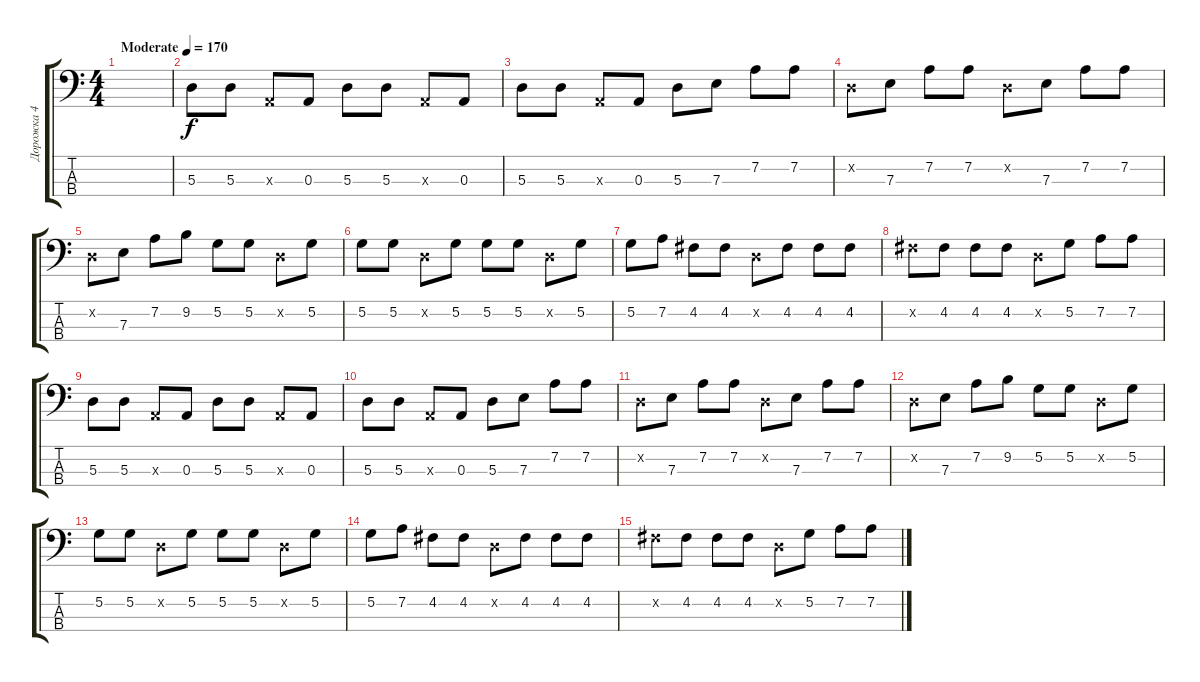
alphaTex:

\track ("Дорожка 4" "Дорожка 4") {instrument electricbassfinger}
\staff {score tabs}
\tuning (G2 D2 A1 E1) {hide}
\ts (4 4)
\tempo (170 "Moderate")
\clef f4
\ks c
|
5.3.8 5.3.8 0.3{x}.8 0.3.8 5.3.8 5.3.8 0.3{x}.8 0.3.8 |
5.3.8 5.3.8 0.3{x}.8 0.3.8 5.3.8 7.3.8 7.2.8 7.2.8 |
0.2{x}.8 7.3.8 7.2.8 7.2.8 0.2{x}.8 7.3.8 7.2.8 7.2.8 |
0.2{x}.8 7.3.8 7.2.8 9.2.8 5.2.8 5.2.8 0.2{x}.8 5.2.8 |
5.2.8 5.2.8 0.2{x}.8 5.2.8 5.2.8 5.2.8 0.2{x}.8 5.2.8 |
5.2.8 7.2.8 4.2.8 4.2.8 0.2{x}.8 4.2.8 4.2.8 4.2.8 |
4.2{x}.8 4.2.8 4.2.8 4.2.8 0.2{x}.8 5.2.8 7.2.8 7.2.8 |
5.3.8 5.3.8 0.3{x}.8 0.3.8 5.3.8 5.3.8 0.3{x}.8 0.3.8 |
5.3.8 5.3.8 0.3{x}.8 0.3.8 5.3.8 7.3.8 7.2.8 7.2.8 |
0.2{x}.8 7.3.8 7.2.8 7.2.8 0.2{x}.8 7.3.8 7.2.8 7.2.8 |
0.2{x}.8 7.3.8 7.2.8 9.2.8 5.2.8 5.2.8 0.2{x}.8 5.2.8 |
5.2.8 5.2.8 0.2{x}.8 5.2.8 5.2.8 5.2.8 0.2{x}.8 5.2.8 |
5.2.8 7.2.8 4.2.8 4.2.8 0.2{x}.8 4.2.8 4.2.8 4.2.8 |
4.2{x}.8 4.2.8 4.2.8 4.2.8 0.2{x}.8 5.2.8 7.2.8 7.2.8
